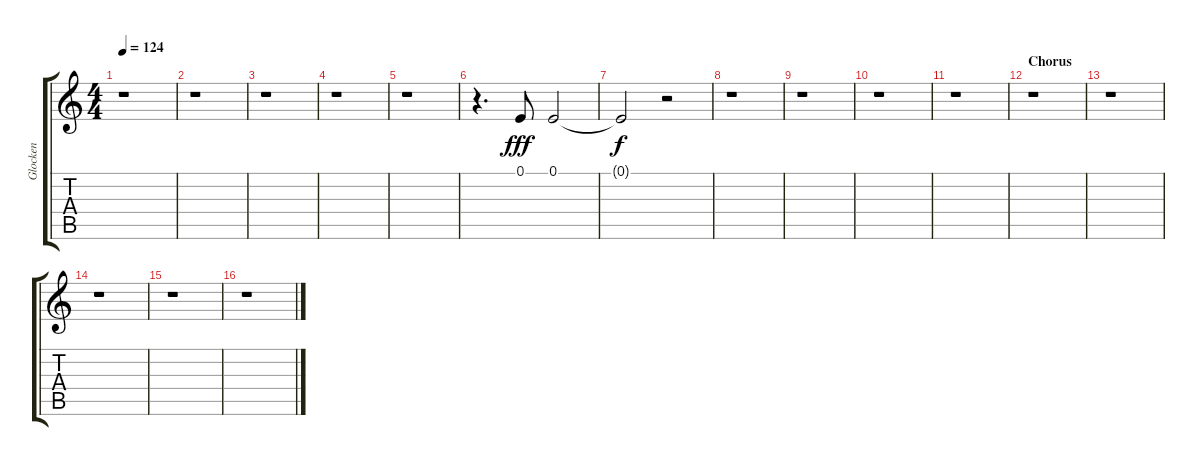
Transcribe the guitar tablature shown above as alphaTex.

\track ("Glocken" "Glocken") {instrument tubularbells}
\staff {score tabs}
\tuning (E4 B3 G3 D3 A2 E2) {hide}
\ts (4 4)
\tempo 124
\clef g2
\ks c
r.1{dy f} |
r.1 |
r.1 |
r.1 |
r.1 |
r.4{d} 0.1.8{dy fff} 0.1.2 |
0.1{t}.2{dy f} r.2 |
r.1 |
r.1 |
r.1 |
r.1 |
\section ("" "Chorus")
r.1 |
r.1 |
r.1 |
r.1 |
r.1
